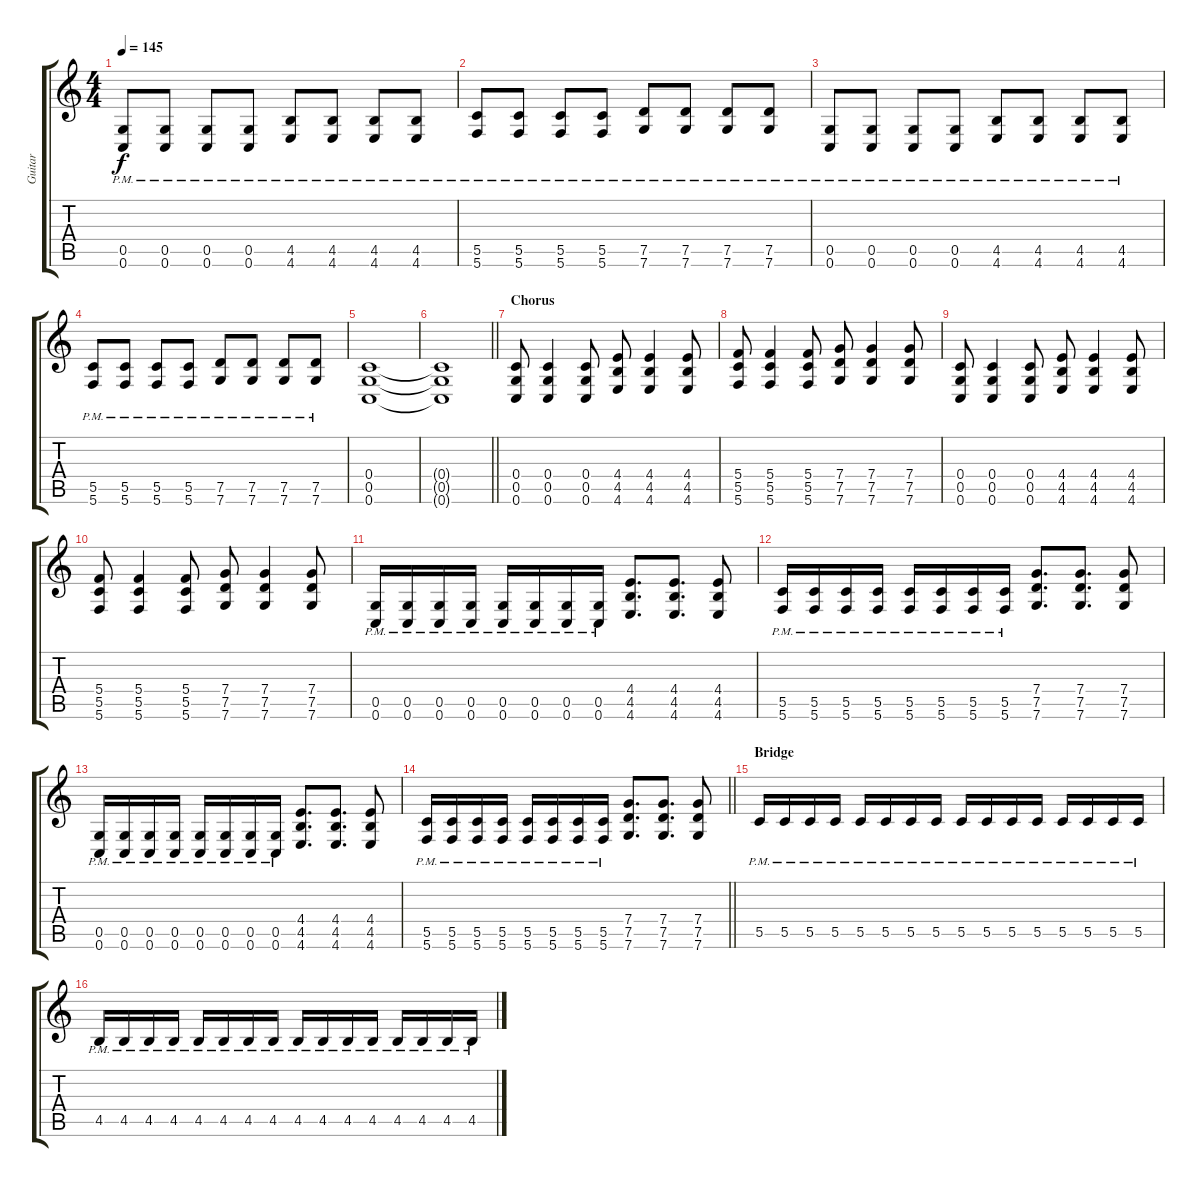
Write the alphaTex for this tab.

\track ("Guitar" "Guitar") {instrument overdrivenguitar}
\staff {score tabs}
\tuning (D4 A3 F3 C3 G2 C2) {hide}
\ts (4 4)
\tempo 145
\clef g2
\ks c
(0.5{pm} 0.6{pm}).8{dy f} (0.5{pm} 0.6{pm}).8 (0.5{pm} 0.6{pm}).8 (0.5{pm} 0.6{pm}).8 (4.5{pm} 4.6{pm}).8 (4.5{pm} 4.6{pm}).8 (4.5{pm} 4.6{pm}).8 (4.5{pm} 4.6{pm}).8 |
(5.5{pm} 5.6{pm}).8 (5.5{pm} 5.6{pm}).8 (5.5{pm} 5.6{pm}).8 (5.5{pm} 5.6{pm}).8 (7.5{pm} 7.6{pm}).8 (7.5{pm} 7.6{pm}).8 (7.5{pm} 7.6{pm}).8 (7.5{pm} 7.6{pm}).8 |
(0.5{pm} 0.6{pm}).8 (0.5{pm} 0.6{pm}).8 (0.5{pm} 0.6{pm}).8 (0.5{pm} 0.6{pm}).8 (4.5{pm} 4.6{pm}).8 (4.5{pm} 4.6{pm}).8 (4.5{pm} 4.6{pm}).8 (4.5{pm} 4.6{pm}).8 |
(5.5{pm} 5.6{pm}).8 (5.5{pm} 5.6{pm}).8 (5.5{pm} 5.6{pm}).8 (5.5{pm} 5.6{pm}).8 (7.5{pm} 7.6{pm}).8 (7.5{pm} 7.6{pm}).8 (7.5{pm} 7.6{pm}).8 (7.5{pm} 7.6{pm}).8 |
(0.4 0.5 0.6).1 |
\barLineRight lightlight
(0.4{t} 0.5{t} 0.6{t}).1 |
\section ("" "Chorus")
(0.4 0.5 0.6).8 (0.4 0.5 0.6).4 (0.4 0.5 0.6).8 (4.4 4.5 4.6).8 (4.4 4.5 4.6).4 (4.4 4.5 4.6).8 |
(5.4 5.5 5.6).8 (5.4 5.5 5.6).4 (5.4 5.5 5.6).8 (7.4 7.5 7.6).8 (7.4 7.5 7.6).4 (7.4 7.5 7.6).8 |
(0.4 0.5 0.6).8 (0.4 0.5 0.6).4 (0.4 0.5 0.6).8 (4.4 4.5 4.6).8 (4.4 4.5 4.6).4 (4.4 4.5 4.6).8 |
(5.4 5.5 5.6).8 (5.4 5.5 5.6).4 (5.4 5.5 5.6).8 (7.4 7.5 7.6).8 (7.4 7.5 7.6).4 (7.4 7.5 7.6).8 |
(0.5{pm} 0.6{pm}).16 (0.5{pm} 0.6{pm}).16 (0.5{pm} 0.6{pm}).16 (0.5{pm} 0.6{pm}).16 (0.5{pm} 0.6{pm}).16 (0.5{pm} 0.6{pm}).16 (0.5{pm} 0.6{pm}).16 (0.5{pm} 0.6{pm}).16 (4.4 4.5 4.6).8{d} (4.4 4.5 4.6).8{d} (4.4 4.5 4.6).8 |
(5.5{pm} 5.6{pm}).16 (5.5{pm} 5.6{pm}).16 (5.5{pm} 5.6{pm}).16 (5.5{pm} 5.6{pm}).16 (5.5{pm} 5.6{pm}).16 (5.5{pm} 5.6{pm}).16 (5.5{pm} 5.6{pm}).16 (5.5{pm} 5.6{pm}).16 (7.4 7.5 7.6).8{d} (7.4 7.5 7.6).8{d} (7.4 7.5 7.6).8 |
(0.5{pm} 0.6{pm}).16 (0.5{pm} 0.6{pm}).16 (0.5{pm} 0.6{pm}).16 (0.5{pm} 0.6{pm}).16 (0.5{pm} 0.6{pm}).16 (0.5{pm} 0.6{pm}).16 (0.5{pm} 0.6{pm}).16 (0.5{pm} 0.6{pm}).16 (4.4 4.5 4.6).8{d} (4.4 4.5 4.6).8{d} (4.4 4.5 4.6).8 |
\barLineRight lightlight
(5.5{pm} 5.6{pm}).16 (5.5{pm} 5.6{pm}).16 (5.5{pm} 5.6{pm}).16 (5.5{pm} 5.6{pm}).16 (5.5{pm} 5.6{pm}).16 (5.5{pm} 5.6{pm}).16 (5.5{pm} 5.6{pm}).16 (5.5{pm} 5.6{pm}).16 (7.4 7.5 7.6).8{d} (7.4 7.5 7.6).8{d} (7.4 7.5 7.6).8 |
\section ("" "Bridge")
5.5{pm}.16 5.5{pm}.16 5.5{pm}.16 5.5{pm}.16 5.5{pm}.16 5.5{pm}.16 5.5{pm}.16 5.5{pm}.16 5.5{pm}.16 5.5{pm}.16 5.5{pm}.16 5.5{pm}.16 5.5{pm}.16 5.5{pm}.16 5.5{pm}.16 5.5{pm}.16 |
4.5{pm}.16 4.5{pm}.16 4.5{pm}.16 4.5{pm}.16 4.5{pm}.16 4.5{pm}.16 4.5{pm}.16 4.5{pm}.16 4.5{pm}.16 4.5{pm}.16 4.5{pm}.16 4.5{pm}.16 4.5{pm}.16 4.5{pm}.16 4.5{pm}.16 4.5{pm}.16
